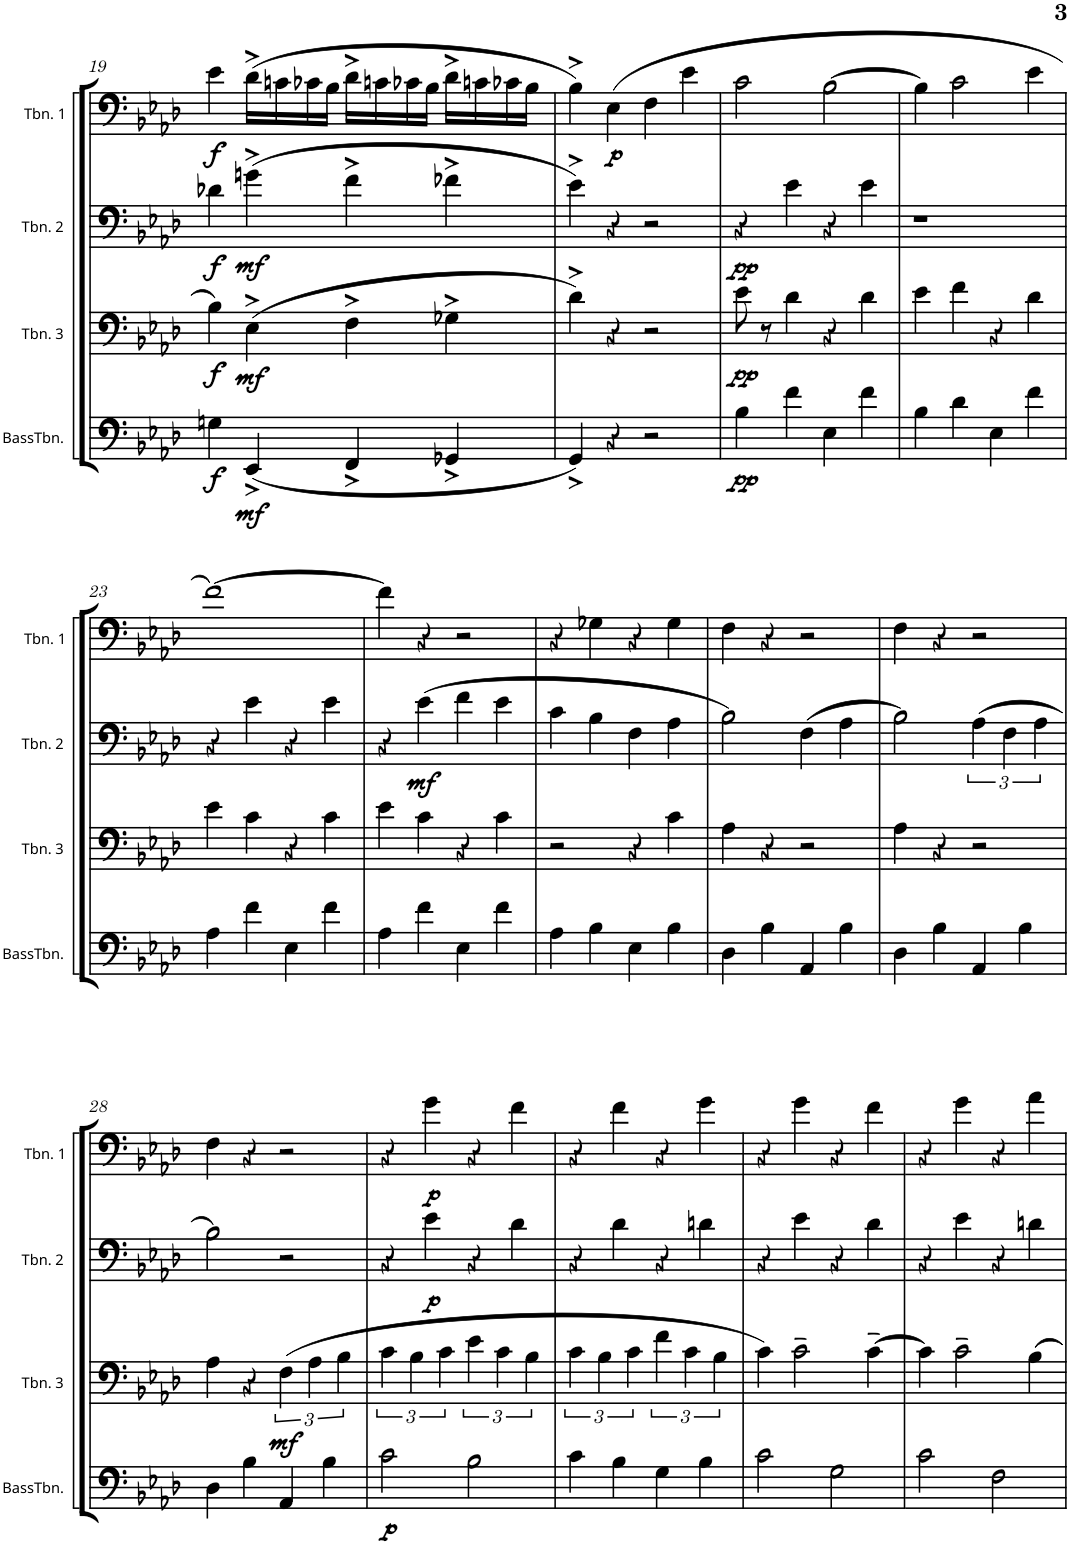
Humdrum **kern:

**kern	**dynam	**kern	**dynam	**kern	**dynam	**kern	**dynam
*part4	*part4	*part3	*part3	*part2	*part2	*part1	*part1
*staff4	*staff4	*staff3	*staff3	*staff2	*staff2	*staff1	*staff1
*I"Bass trombone	*	*I"Trombone 3	*	*I"Trombone 2	*	*I"Trombone 1	*
*I'BassTbn.	*	*I'Tbn. 3	*	*I'Tbn. 2	*	*I'Tbn. 1	*
!!LO:PB:g=z
*clefF4	*	*clefF4	*	*clefF4	*	*clefF4	*
*k[b-e-a-d-]	*	*k[b-e-a-d-]	*	*k[b-e-a-d-]	*	*k[b-e-a-d-]	*
*M4/4	*	*M4/4	*	*M4/4	*	*M4/4	*
=19	=19	=19	=19	=19	=19	=19	=19
!	!LO:DY:b	!	!LO:DY:b	!	!LO:DY:b	!	!LO:DY:b
4Gn\	f	4B-\	f	4d-X\	f	4e-\	f
!	!LO:DY:b	!	!LO:DY:b	!	!LO:DY:b	!	!
(4EE-^/	mf	(4E-^\	mf	(4gn^\	mf	(16d-^\LL	.
.	.	.	.	.	.	16cn\	.
.	.	.	.	.	.	16c-X\	.
.	.	.	.	.	.	16B-\JJ	.
4FF^/	.	4F^\	.	4f^\	.	16d-^\LL	.
.	.	.	.	.	.	16cn\	.
.	.	.	.	.	.	16c-X\	.
.	.	.	.	.	.	16B-\JJ	.
4GG-X^/	.	4G-X^\	.	4f-X^\	.	16d-^\LL	.
.	.	.	.	.	.	16cn\	.
.	.	.	.	.	.	16c-X\	.
.	.	.	.	.	.	16B-\JJ	.
=20	=20	=20	=20	=20	=20	=20	=20
4GG^/)	.	4d-^\)	.	4e-^\)	.	4B-^\)	.
!	!	!	!	!	!	!	!LO:DY:b
4r	.	4r	.	4r	.	(4E-\	p
2r	.	2r	.	2r	.	4F\	.
.	.	.	.	.	.	4e-\	.
=21	=21	=21	=21	=21	=21	=21	=21
!	!LO:DY:b	!	!LO:DY:b	!	!LO:DY:b	!	!
4B-\	pp	8e-\	pp	4r	pp	2c\	.
.	.	8r	.	.	.	.	.
4f\	.	4d-\	.	4e-\	.	.	.
4E-\	.	4r	.	4r	.	[2B-\	.
4f\	.	4d-\	.	4e-\	.	.	.
=22	=22	=22	=22	=22	=22	=22	=22
4B-\	.	4e-\	.	1r	.	4B-\]	.
4d-\	.	4f\	.	.	.	2c\	.
4E-\	.	4r	.	.	.	.	.
4f\	.	4d-\	.	.	.	4e-\	.
!!LO:LB:g=z
=23	=23	=23	=23	=23	=23	=23	=23
4A-\	.	4e-\	.	4r	.	[1f)	.
4f\	.	4c\	.	4e-\	.	.	.
4E-\	.	4r	.	4r	.	.	.
4f\	.	4c\	.	4e-\	.	.	.
=24	=24	=24	=24	=24	=24	=24	=24
4A-\	.	4e-\	.	4r	.	4f\]	.
!	!	!	!	!	!LO:DY:b	!	!
4f\	.	4c\	.	(4e-\	mf	4r	.
4E-\	.	4r	.	4f\	.	2r	.
4f\	.	4c\	.	4e-\	.	.	.
=25	=25	=25	=25	=25	=25	=25	=25
4A-\	.	2r	.	4c\	.	4r	.
4B-\	.	.	.	4B-\	.	4G-X\	.
4E-\	.	4r	.	4F\	.	4r	.
4B-\	.	4c\	.	4A-\	.	4G-\	.
=26	=26	=26	=26	=26	=26	=26	=26
4D-\	.	4A-\	.	2B-\)	.	4F\	.
4B-\	.	4r	.	.	.	4r	.
4AA-/	.	2r	.	(4F\	.	2r	.
4B-\	.	.	.	4A-\	.	.	.
=27	=27	=27	=27	=27	=27	=27	=27
4D-\	.	4A-\	.	2B-\)	.	4F\	.
4B-\	.	4r	.	.	.	4r	.
4AA-/	.	2r	.	(6A-\	.	2r	.
.	.	.	.	6F\	.	.	.
4B-\	.	.	.	.	.	.	.
.	.	.	.	6A-\	.	.	.
!!LO:LB:g=z
=28	=28	=28	=28	=28	=28	=28	=28
4D-\	.	4A-\	.	2B-\)	.	4F\	.
4B-\	.	4r	.	.	.	4r	.
!	!	!	!LO:DY:b	!	!	!	!
4AA-/	.	(6F\	mf	2r	.	2r	.
.	.	6A-\	.	.	.	.	.
4B-\	.	.	.	.	.	.	.
.	.	6B-\	.	.	.	.	.
=29	=29	=29	=29	=29	=29	=29	=29
!	!LO:DY:b	!	!	!	!	!	!
2c\	p	6c\	.	4r	.	4r	.
.	.	6B-\	.	.	.	.	.
!	!	!	!	!	!LO:DY:b	!	!LO:DY:b
.	.	.	.	4e-\	p	4g\	p
.	.	6c\	.	.	.	.	.
2B-\	.	6e-\	.	4r	.	4r	.
.	.	6c\	.	.	.	.	.
.	.	.	.	4d-\	.	4f\	.
.	.	6B-\	.	.	.	.	.
=30	=30	=30	=30	=30	=30	=30	=30
4c\	.	6c\	.	4r	.	4r	.
.	.	6B-\	.	.	.	.	.
4B-\	.	.	.	4d-\	.	4f\	.
.	.	6c\	.	.	.	.	.
4G\	.	6f\	.	4r	.	4r	.
.	.	6c\	.	.	.	.	.
4B-\	.	.	.	4dn\	.	4g\	.
.	.	6B-\	.	.	.	.	.
=31	=31	=31	=31	=31	=31	=31	=31
2c\	.	4c\)	.	4r	.	4r	.
.	.	2c~\	.	4e-\	.	4g\	.
2G\	.	.	.	4r	.	4r	.
.	.	[4c~\	.	4d-\	.	4f\	.
=32	=32	=32	=32	=32	=32	=32	=32
2c\	.	4c\]	.	4r	.	4r	.
.	.	2c~\	.	4e-\	.	4g\	.
2F\	.	.	.	4r	.	4r	.
.	.	4B-\	.	4dn\	.	4a-\	.
=	=	=	=	=	=	=	=
*-	*-	*-	*-	*-	*-	*-	*-
